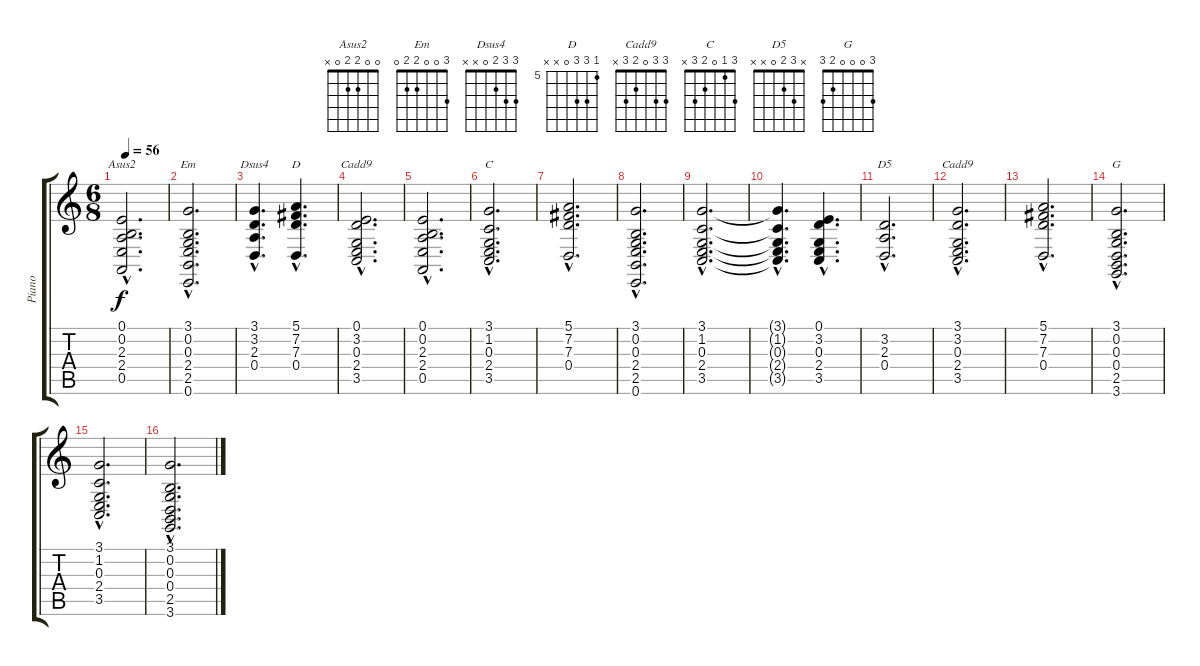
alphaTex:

\track ("Piano" "Piano") {instrument electricgrandpiano}
\staff {score tabs}
\tuning (E4 B3 G3 D3 A2 E2) {hide}
\chord ("Asus2" 0 0 2 2 0 x)
\chord ("Em" 3 0 0 2 2 0)
\chord ("Dsus4" 3 3 2 0 x x)
\chord ("D" 5 7 7 0 x x) {firstfret 5}
\chord ("Cadd9" 0 3 0 2 3 x)
\chord ("C" 3 1 0 2 3 x)
\chord ("D5" x 3 2 0 x x)
\chord ("Cadd9" 3 3 0 2 3 x)
\chord ("G" 3 0 0 0 2 3)
\ts (6 8)
\tempo 56
\clef g2
\ks c
(0.1{hac} 0.2{hac} 2.3{hac} 2.4{hac} 0.5{hac}).2{d ch "Asus2" dy f} |
(3.1{hac} 0.2{hac} 0.3{hac} 2.4{hac} 2.5{hac} 0.6{hac}).2{d ch "Em"} |
(3.1{hac} 3.2{hac} 2.3{hac} 0.4{hac}).4{d ch "Dsus4"} (5.1{hac} 7.2{hac} 7.3{hac} 0.4{hac}).4{d ch "D"} |
(0.1{hac} 3.2{hac} 0.3{hac} 2.4{hac} 3.5{hac}).2{d ch "Cadd9"} |
(0.1{hac} 0.2{hac} 2.3{hac} 2.4{hac} 0.5{hac}).2{d} |
(3.1{hac} 1.2{hac} 0.3{hac} 2.4{hac} 3.5{hac}).2{d ch "C"} |
(5.1{hac} 7.2{hac} 7.3{hac} 0.4{hac}).2{d} |
(3.1{hac} 0.2{hac} 0.3{hac} 2.4{hac} 2.5{hac} 0.6{hac}).2{d} |
(3.1{hac} 1.2{hac} 0.3{hac} 2.4{hac} 3.5{hac}).2{d} |
(3.1{hac t} 1.2{hac t} 0.3{hac t} 2.4{hac t} 3.5{hac t}).4{d} (0.1{hac} 3.2{hac} 0.3{hac} 2.4{hac} 3.5{hac}).4{d} |
(3.2{hac} 2.3{hac} 0.4{hac}).2{d ch "D5"} |
(3.1{hac} 3.2{hac} 0.3{hac} 2.4{hac} 3.5{hac}).2{d ch "Cadd9"} |
(5.1{hac} 7.2{hac} 7.3{hac} 0.4{hac}).2{d} |
(3.1{hac} 0.2{hac} 0.3{hac} 0.4{hac} 2.5{hac} 3.6{hac}).2{d ch "G"} |
(3.1{hac} 1.2{hac} 0.3{hac} 2.4{hac} 3.5{hac}).2{d} |
(3.1{hac} 0.2{hac} 0.3{hac} 0.4{hac} 2.5{hac} 3.6{hac}).2{d}
